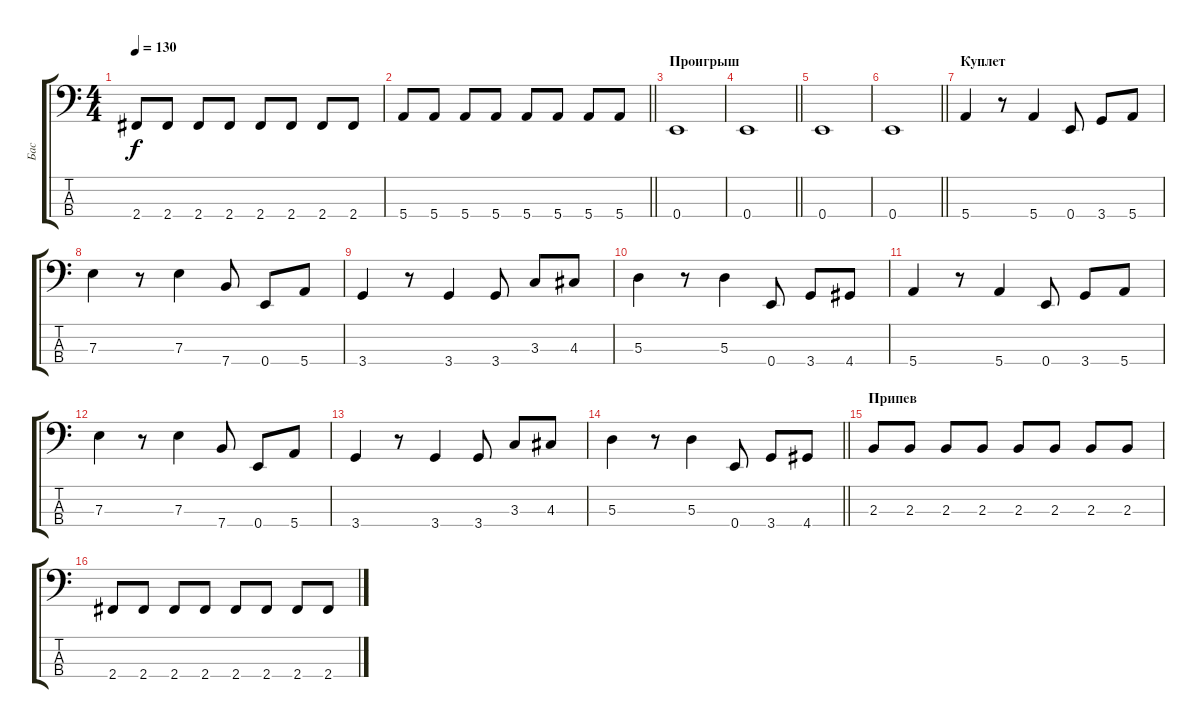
\track ("Бас" "Бас") {instrument electricbassfinger}
\staff {score tabs}
\tuning (G2 D2 A1 E1) {hide}
\ts (4 4)
\tempo 130
\clef f4
\ks c
2.4.8{dy f} 2.4.8 2.4.8 2.4.8 2.4.8 2.4.8 2.4.8 2.4.8 |
\barLineRight lightlight
5.4.8 5.4.8 5.4.8 5.4.8 5.4.8 5.4.8 5.4.8 5.4.8 |
\section ("" "Проигрыш")
0.4.1 |
\barLineRight lightlight
0.4.1 |
0.4.1 |
\barLineRight lightlight
0.4.1 |
\section ("" "Куплет")
5.4.4 r.8 5.4.4 0.4.8 3.4.8 5.4.8 |
7.3.4 r.8 7.3.4 7.4.8 0.4.8 5.4.8 |
3.4.4 r.8 3.4.4 3.4.8 3.3.8 4.3.8 |
5.3.4 r.8 5.3.4 0.4.8 3.4.8 4.4.8 |
5.4.4 r.8 5.4.4 0.4.8 3.4.8 5.4.8 |
7.3.4 r.8 7.3.4 7.4.8 0.4.8 5.4.8 |
3.4.4 r.8 3.4.4 3.4.8 3.3.8 4.3.8 |
\barLineRight lightlight
5.3.4 r.8 5.3.4 0.4.8 3.4.8 4.4.8 |
\section ("" "Припев")
2.3.8 2.3.8 2.3.8 2.3.8 2.3.8 2.3.8 2.3.8 2.3.8 |
2.4.8 2.4.8 2.4.8 2.4.8 2.4.8 2.4.8 2.4.8 2.4.8
